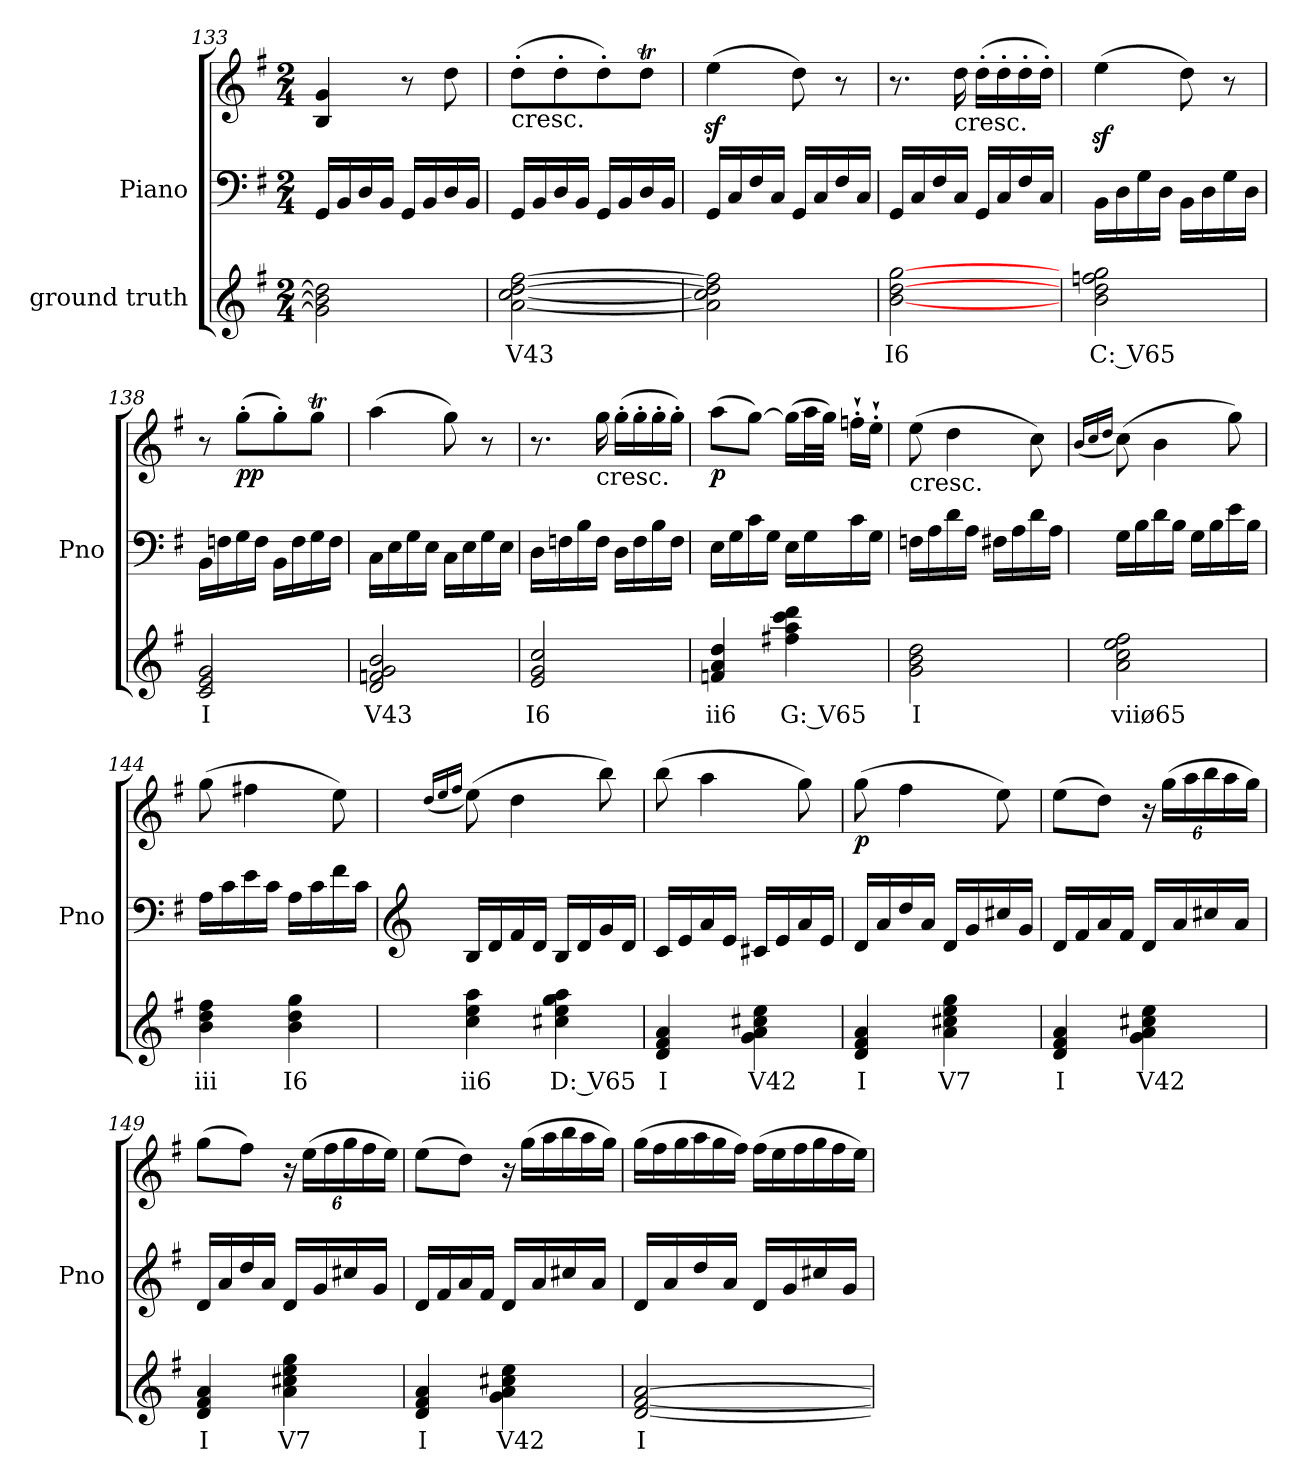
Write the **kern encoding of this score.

**kern	**text	**kern	**kern	**dynam
*part2	*part2	*part1	*part1	*part1
*staff3	*staff3	*staff2	*staff1	*staff1/2
*I"ground truth	*	*I"Piano	*	*
*	*	*I'Pno	*	*
*	*	*clefF4	*clefG2	*
*k[f#]	*	*k[f#]	*k[f#]	*
*G:	*	*G:	*G:	*
*M2/4	*	*M2/4	*M2/4	*
=133	=133	=133	=133	=133
2g] 2b] 2dd]	.	16GG/LL	4B/ 4g/	.
.	.	16BB/	.	.
.	.	16D/	.	.
.	.	16BB/JJ	.	.
.	.	16GG/LL	8r	.
.	.	16BB/	.	.
.	.	16D/	8dd\	.
.	.	16BB/JJ	.	.
!!LO:LB:g=z
=134	=134	=134	=134	=134
!	!	!	!LO:TX:b:t=cresc.	!
[2a [2cc [2dd [2ff#	V43	16GG/LL	(<8dd'\L	.
.	.	16BB/	.	.
.	.	16D/	8dd'\	.
.	.	16BB/JJ	.	.
.	.	16GG/LL	8dd'\)	.
.	.	16BB/	.	.
.	.	16D/	8ddT\J	.
.	.	16BB/JJ	.	.
=135	=135	=135	=135	=135
2a] 2cc] 2dd] 2ff#]	.	16GG/LL	(>4eez<\	.
.	.	16C/	.	.
.	.	16F#/	.	.
.	.	16C/JJ	.	.
.	.	16GG/LL	8dd\)	.
.	.	16C/	.	.
.	.	16F#/	8r	.
.	.	16C/JJ	.	.
=136	=136	=136	=136	=136
[2b [2dd [2gg	I6	16GG/LL	8.r	.
.	.	16C/	.	.
.	.	16F#/	.	.
!	!	!	!LO:TX:b:t=cresc.	!
.	.	16C/JJ	16dd\	.
.	.	16GG/LL	(>16dd'\LL	.
.	.	16C/	16dd'\	.
.	.	16F#/	16dd'\	.
.	.	16C/JJ	16dd'\JJ)	.
=137	=137	=137	=137	=137
2b 2dd 2ffn 2gg	C: V65	16BB\LL	(>4eez<\	.
.	.	16D\	.	.
.	.	16G\	.	.
.	.	16D\JJ	.	.
.	.	16BB\LL	8dd\)	.
.	.	16D\	.	.
.	.	16G\	8r	.
.	.	16D\JJ	.	.
=138	=138	=138	=138	=138
2c 2e 2g	I	16BB\LL	8r	.
.	.	16Fn\	.	.
!	!	!	!	!LO:DY:b
.	.	16G\	(<8gg'\L	pp
.	.	16F\JJ	.	.
.	.	16BB\LL	8gg'\)	.
.	.	16F\	.	.
.	.	16G\	8ggT\J	.
.	.	16F\JJ	.	.
=139	=139	=139	=139	=139
2d 2fn 2g 2b	V43	16C\LL	(>4aa\	.
.	.	16E\	.	.
.	.	16G\	.	.
.	.	16E\JJ	.	.
.	.	16C\LL	8gg\)	.
.	.	16E\	.	.
.	.	16G\	8r	.
.	.	16E\JJ	.	.
!!LO:LB:g=z
=140	=140	=140	=140	=140
2e 2g 2cc	I6	16D\LL	8.r	.
.	.	16Fn\	.	.
.	.	16B\	.	.
!	!	!	!LO:TX:b:t=cresc.	!
.	.	16F\JJ	16gg\	.
.	.	16D\LL	(>16gg'\LL	.
.	.	16F\	16gg'\	.
.	.	16B\	16gg'\	.
.	.	16F\JJ	16gg'\JJ)	.
=141	=141	=141	=141	=141
!	!	!	!	!LO:DY:b
4fn 4a 4dd	ii6	16E\LL	(>8aa\L	p
.	.	16G\	.	.
.	.	16c\	[8gg\J)	.
.	.	16G\JJ	.	.
4ff#X 4aa 4ccc 4ddd	G: V65	16E\LL	(>16gg\LL]	.
.	.	16G\	32aa\L	.
.	.	.	32gg\JJJ)	.
.	.	16c\	16ffn'`\LL	.
.	.	16G\JJ	16ee'`\JJ	.
=142	=142	=142	=142	=142
!	!	!	!LO:TX:b:t=cresc.	!
2g 2b 2dd	I	16Fn\LL	(>8ee\	.
.	.	16A\	.	.
.	.	16d\	4dd\	.
.	.	16A\JJ	.	.
.	.	16F#X\LL	.	.
.	.	16A\	.	.
.	.	16d\	8cc\)	.
.	.	16A\JJ	.	.
=143	=143	=143	=143	=143
.	.	.	(<16qb/LL	.
.	.	.	16qcc/	.
.	.	.	16qdd/JJ	.
2a 2cc 2ee 2ff#	viiø65	16G\LL	(>8cc\)	.
.	.	16B\	.	.
.	.	16d\	4b\	.
.	.	16B\JJ	.	.
.	.	16G\LL	.	.
.	.	16B\	.	.
.	.	16e\	8gg\)	.
.	.	16B\JJ	.	.
=144	=144	=144	=144	=144
4b 4dd 4ff#	iii	16A\LL	(>8gg\	.
.	.	16c\	.	.
.	.	16e\	4ff#X\	.
.	.	16c\JJ	.	.
4b 4dd 4gg	I6	16A\LL	.	.
.	.	16c\	.	.
.	.	16f#\	8ee\)	.
.	.	16c\JJ	.	.
!!LO:LB:g=z
=145	=145	=145	=145	=145
*	*	*clefG2	*	*
.	.	.	(<16qdd/LL	.
.	.	.	16qee/	.
.	.	.	16qff#/JJ	.
4cc 4ee 4aa	ii6	16B/LL	(>8ee\)	.
.	.	16d/	.	.
.	.	16f#/	4dd\	.
.	.	16d/JJ	.	.
4cc#X 4ee 4gg 4aa	D: V65	16B/LL	.	.
.	.	16d/	.	.
.	.	16g/	8bb\)	.
.	.	16d/JJ	.	.
=146	=146	=146	=146	=146
4d 4f# 4a	I	16c/LL	(>8bb\	.
.	.	16e/	.	.
.	.	16a/	4aa\	.
.	.	16e/JJ	.	.
4g 4a 4cc#X 4ee	V42	16c#X/LL	.	.
.	.	16e/	.	.
.	.	16a/	8gg\)	.
.	.	16e/JJ	.	.
=147	=147	=147	=147	=147
!	!	!	!	!LO:DY:b
4d 4f# 4a	I	16d/LL	(>8gg\	p
.	.	16a/	.	.
.	.	16dd/	4ff#\	.
.	.	16a/JJ	.	.
4a 4cc#X 4ee 4gg	V7	16d/LL	.	.
.	.	16g/	.	.
.	.	16cc#X/	8ee\)	.
.	.	16g/JJ	.	.
=148	=148	=148	=148	=148
4d 4f# 4a	I	16d/LL	(>8ee\L	.
.	.	16f#/	.	.
.	.	16a/	8dd\J)	.
.	.	16f#/JJ	.	.
*	*	*	*Xbrackettup	*
4g 4a 4cc#X 4ee	V42	16d/LL	24r	.
.	.	.	(>24gg\LL	.
.	.	16a/	.	.
.	.	.	24aa\	.
.	.	16cc#X/	24bb\	.
.	.	.	24aa\	.
.	.	16a/JJ	.	.
.	.	.	24gg\JJ)	.
!!LO:LB:g=z
=149	=149	=149	=149	=149
4d 4f# 4a	I	16d/LL	(>8gg\L	.
.	.	16a/	.	.
.	.	16dd/	8ff#\J)	.
.	.	16a/JJ	.	.
4a 4cc#X 4ee 4gg	V7	16d/LL	24r	.
.	.	.	(>24ee\LL	.
.	.	16g/	.	.
.	.	.	24ff#\	.
.	.	16cc#X/	24gg\	.
.	.	.	24ff#\	.
.	.	16g/JJ	.	.
.	.	.	24ee\JJ)	.
=150	=150	=150	=150	=150
4d 4f# 4a	I	16d/LL	(>8ee\L	.
.	.	16f#/	.	.
.	.	16a/	8dd\J)	.
.	.	16f#/JJ	.	.
*	*	*	*Xtuplet	*
4g 4a 4cc#X 4ee	V42	16d/LL	24r	.
.	.	.	(>24gg\LL	.
.	.	16a/	.	.
.	.	.	24aa\	.
.	.	16cc#X/	24bb\	.
.	.	.	24aa\	.
.	.	16a/JJ	.	.
.	.	.	24gg\JJ)	.
=151	=151	=151	=151	=151
[2d [2f# [2a	I	16d/LL	(>24gg\LL	.
.	.	.	24ff#\	.
.	.	16a/	.	.
.	.	.	24gg\	.
.	.	16dd/	24aa\	.
.	.	.	24gg\	.
.	.	16a/JJ	.	.
.	.	.	24ff#\JJ)	.
.	.	16d/LL	(>24ff#\LL	.
.	.	.	24ee\	.
.	.	16g/	.	.
.	.	.	24ff#\	.
.	.	16cc#X/	24gg\	.
.	.	.	24ff#\	.
.	.	16g/JJ	.	.
.	.	.	24ee\JJ)	.
=	=	=	=	=
*-	*-	*-	*-	*-
